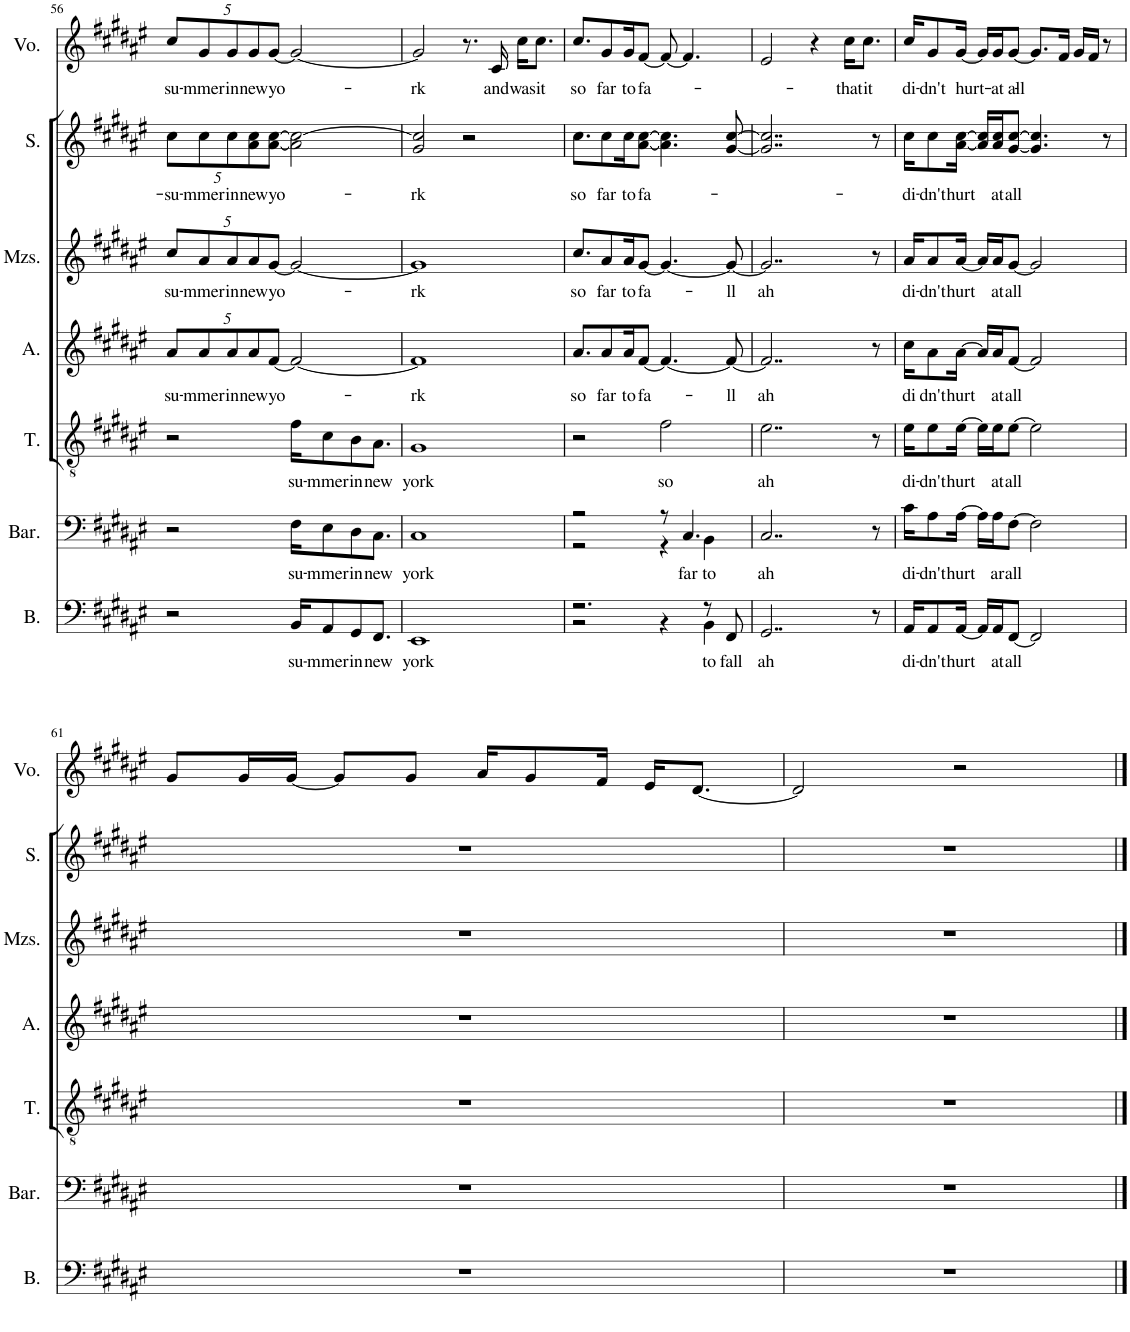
**kern	**text	**kern	**text	**kern	**text	**kern	**text	**kern	**text	**kern	**text	**kern	**text
*part7	*part7	*part6	*part6	*part5	*part5	*part4	*part4	*part3	*part3	*part2	*part2	*part1	*part1
*staff7	*staff7	*staff6	*staff6	*staff5	*staff5	*staff4	*staff4	*staff3	*staff3	*staff2	*staff2	*staff1	*staff1
*I"Bass	*	*I"Baritone	*	*I"Tenor	*	*I"Alto	*	*I"Mezzo-soprano	*	*I"Soprano	*	*I"Voice	*
*I'B.	*	*I'Bar.	*	*I'T.	*	*I'A.	*	*I'Mzs.	*	*I'S.	*	*I'Vo.	*
!!LO:PB:g=z
*clefF4	*	*clefF4	*	*clefGv2	*	*clefG2	*	*clefG2	*	*clefG2	*	*clefG2	*
*k[f#c#g#d#a#e#]	*	*k[f#c#g#d#a#e#]	*	*k[f#c#g#d#a#e#]	*	*k[f#c#g#d#a#e#]	*	*k[f#c#g#d#a#e#]	*	*k[f#c#g#d#a#e#]	*	*k[f#c#g#d#a#e#]	*
*M4/4	*	*M4/4	*	*M4/4	*	*M4/4	*	*M4/4	*	*M4/4	*	*M4/4	*
*	*	*	*	*	*	*Xbrackettup	*	*	*	*	*	*	*
=56	=56	=56	=56	=56	=56	=56	=56	=56	=56	=56	=56	=56	=56
!	!	!	!	!	!	!	!LO:LY:b	!	!	!	!	!	!
*	*	*	*	*	*	*	*	*Xbrackettup	*	*	*	*	*
!	!	!	!	!	!	!	!	!	!LO:LY:b	!	!	!	!
*	*	*	*	*	*	*	*	*	*	*Xbrackettup	*	*	*
!	!	!	!	!	!	!	!	!	!	!	!LO:LY:b	!	!
*	*	*	*	*	*	*	*	*	*	*	*	*Xbrackettup	*
!	!	!	!	!	!	!	!	!	!	!	!	!	!LO:LY:b
2r	.	2r	.	2r	.	10a#/L	su-	10cc#/L	su-	10cc#\L	su-	10cc#/L	su-
!	!	!	!	!	!	!	!LO:LY:b	!	!LO:LY:b	!	!LO:LY:b	!	!LO:LY:b
.	.	.	.	.	.	10a#/	-mmer	10a#/	-mmer	10cc#\	-mmer	10g#/	-mmer
!	!	!	!	!	!	!	!LO:LY:b	!	!LO:LY:b	!	!LO:LY:b	!	!LO:LY:b
.	.	.	.	.	.	10a#/	in	10a#/	in	10cc#\	in	10g#/	in
!	!	!	!	!	!	!	!LO:LY:b	!	!LO:LY:b	!	!LO:LY:b	!	!LO:LY:b
.	.	.	.	.	.	10a#/	new	10a#/	new	10a#\ 10cc#\	new	10g#/	new
!	!	!	!	!	!	!	!LO:LY:b	!	!LO:LY:b	!	!LO:LY:b	!	!LO:LY:b
.	.	.	.	.	.	[10f#/J	yo-	[10g#/J	yo-	[10a#\ [10cc#\J	yo-	[10g#/J	yo-
!	!LO:LY:b	!	!LO:LY:b	!	!LO:LY:b	!	!	!	!	!	!	!	!
16BB/KL	su-	16F#\KL	su-	16f#\KL	su-	2f#/_	.	2g#/_	.	2a#\] 2cc#\_	.	2g#/_	.
!	!LO:LY:b	!	!LO:LY:b	!	!LO:LY:b	!	!	!	!	!	!	!	!
8AA#/	-mmer	8E#\	-mmer	8c#\	-mmer	.	.	.	.	.	.	.	.
!	!LO:LY:b	!	!LO:LY:b	!	!LO:LY:b	!	!	!	!	!	!	!	!
8GG#/	in	8D#\	in	8B\	in	.	.	.	.	.	.	.	.
!	!LO:LY:b	!	!LO:LY:b	!	!LO:LY:b	!	!	!	!	!	!	!	!
8.FF#/J	new	8.C#\J	new	8.A#\J	new	.	.	.	.	.	.	.	.
=57	=57	=57	=57	=57	=57	=57	=57	=57	=57	=57	=57	=57	=57
!	!LO:LY:b	!	!LO:LY:b	!	!LO:LY:b	!	!LO:LY:b	!	!LO:LY:b	!	!LO:LY:b	!	!LO:LY:b
1EE#	york	1C#	york	1G#	york	1f#]	-rk	1g#]	-rk	2g#/ 2cc#/]	-rk	2g#/]	rk
.	.	.	.	.	.	.	.	.	.	2r	.	8.r	.
!	!	!	!	!	!	!	!	!	!	!	!	!	!LO:LY:b
.	.	.	.	.	.	.	.	.	.	.	.	16c#/	-and
!	!	!	!	!	!	!	!	!	!	!	!	!	!LO:LY:b
.	.	.	.	.	.	.	.	.	.	.	.	16cc#\KL	was
!	!	!	!	!	!	!	!	!	!	!	!	!	!LO:LY:b
.	.	.	.	.	.	.	.	.	.	.	.	8.cc#\J	it
=58	=58	=58	=58	=58	=58	=58	=58	=58	=58	=58	=58	=58	=58
*^	*	*^	*	*	*	*	*	*	*	*	*	*	*
!	!	!	!	!	!	!	!	!	!LO:LY:b	!	!LO:LY:b	!	!LO:LY:b	!	!LO:LY:b
2.r	2r	.	2r	2r	.	2r	.	8.a#/L	so	8.cc#/L	so	8.cc#\L	so	8.cc#/L	so
!	!	!	!	!	!	!	!	!	!LO:LY:b	!	!LO:LY:b	!	!LO:LY:b	!	!LO:LY:b
.	.	.	.	.	.	.	.	8a#/	far	8a#/	far	8cc#\	far	8g#/	far
!	!	!	!	!	!	!	!	!	!LO:LY:b	!	!LO:LY:b	!	!LO:LY:b	!	!LO:LY:b
.	.	.	.	.	.	.	.	16a#/K	to	16a#/K	to	16cc#\K	to	16g#/K	to
!	!	!	!	!	!	!	!	!	!LO:LY:b	!	!LO:LY:b	!	!LO:LY:b	!	!LO:LY:b
.	.	.	.	.	.	.	.	[8f#/J	fa-	[8g#/J	fa-	[8a#\ [8cc#\J	fa-	[8f#/J	fa-
!	!	!	!	!	!	!	!LO:LY:b	!	!	!	!	!	!	!	!
.	4r	.	8r	4r	.	2f#\	so	4.f#/_	.	4.g#/_	.	4.a#\] 4.cc#\]	.	8f#/_	.
!	!	!	!	!	!LO:LY:b	!	!	!	!	!	!	!	!	!	!
.	.	.	4.C#/	.	far	.	.	.	.	.	.	.	.	4.f#/]	.
!	!	!LO:LY:b	!	!	!LO:LY:b	!	!	!	!	!	!	!	!	!	!
8r	4BB\	to	.	4BB\	to	.	.	.	.	.	.	.	.	.	.
!	!	!LO:LY:b	!	!	!	!	!	!	!LO:LY:b	!	!LO:LY:b	!	!	!	!
8FF#/	.	fall	.	.	.	.	.	8f#/_	-ll	8g#/_	-ll	[8g#/ [8cc#/	.	.	.
*v	*v	*	*	*	*	*	*	*	*	*	*	*	*	*	*
*	*	*v	*v	*	*	*	*	*	*	*	*	*	*	*
=59	=59	=59	=59	=59	=59	=59	=59	=59	=59	=59	=59	=59	=59
!	!LO:LY:b	!	!LO:LY:b	!	!LO:LY:b	!	!LO:LY:b	!	!LO:LY:b	!	!	!	!
2..GG#/	ah	2..C#/	ah	2..e#\	ah	2..f#/]	ah	2..g#/]	ah	2..g#/] 2..cc#/]	.	2e#/	.
.	.	.	.	.	.	.	.	.	.	.	.	4r	.
!	!	!	!	!	!	!	!	!	!	!	!	!	!LO:LY:b
.	.	.	.	.	.	.	.	.	.	.	.	16cc#\KL	that
!	!	!	!	!	!	!	!	!	!	!	!	!	!LO:LY:b
.	.	.	.	.	.	.	.	.	.	.	.	8.cc#\J	it
8r	.	8r	.	8r	.	8r	.	8r	.	8r	.	.	.
=60	=60	=60	=60	=60	=60	=60	=60	=60	=60	=60	=60	=60	=60
!	!LO:LY:b	!	!LO:LY:b	!	!LO:LY:b	!	!LO:LY:b	!	!LO:LY:b	!	!LO:LY:b	!	!LO:LY:b
16AA#/KL	di-	16c#\KL	di-	16e#\KL	di-	16cc#\KL	di	16a#/KL	di-	16cc#\KL	di-	16cc#/KL	di-
!	!LO:LY:b	!	!LO:LY:b	!	!LO:LY:b	!	!LO:LY:b	!	!LO:LY:b	!	!LO:LY:b	!	!LO:LY:b
8AA#/	-dn't	8A#\	-dn't	8e#\	-dn't	8a#\	dn't	8a#/	-dn't	8cc#\	-dn't	8g#/	-dn't
!	!LO:LY:b	!	!LO:LY:b	!	!LO:LY:b	!	!LO:LY:b	!	!LO:LY:b	!	!LO:LY:b	!	!LO:LY:b
[16AA#/Jk	hurt	[16A#\Jk	hurt	[16e#\Jk	hurt	[16a#\Jk	hurt	[16a#/Jk	hurt	[16a#\ [16cc#\Jk	hurt	[16g#/Jk	hurt-
16AA#/LL]	.	16A#\LL]	.	16e#\LL]	.	16a#/LL]	.	16a#/LL]	.	16a#/] 16cc#/]LL	.	16g#/LL]	.
!	!LO:LY:b	!	!LO:LY:b	!	!LO:LY:b	!	!LO:LY:b	!	!LO:LY:b	!	!LO:LY:b	!	!LO:LY:b
16AA#/J	at	16A#\J	ar	16e#\J	at	16a#/J	at	16a#/J	at	16a#/ 16cc#/J	at	16g#/J	-at
!	!LO:LY:b	!	!LO:LY:b	!	!LO:LY:b	!	!LO:LY:b	!	!LO:LY:b	!	!LO:LY:b	!	!LO:LY:b
[8FF#/J	all	[8F#\J	all	[8e#\J	all	[8f#/J	all	[8g#/J	all	[8g#/ [8cc#/J	all	[8g#/J	all-
2FF#/]	.	2F#\]	.	2e#\]	.	2f#/]	.	2g#/]	.	4.g#/] 4.cc#/]	.	8.g#/L]	.
.	.	.	.	.	.	.	.	.	.	.	.	16f#/Jk	.
.	.	.	.	.	.	.	.	.	.	.	.	16g#/LL	.
.	.	.	.	.	.	.	.	.	.	.	.	16f#/JJ	.
.	.	.	.	.	.	.	.	.	.	8r	.	8r	.
!!LO:LB:g=z
=61	=61	=61	=61	=61	=61	=61	=61	=61	=61	=61	=61	=61	=61
1r	.	1r	.	1r	.	1r	.	1r	.	1r	.	8g#/L	.
.	.	.	.	.	.	.	.	.	.	.	.	16g#/L	.
.	.	.	.	.	.	.	.	.	.	.	.	[16g#/JJ	.
.	.	.	.	.	.	.	.	.	.	.	.	8g#/L]	.
.	.	.	.	.	.	.	.	.	.	.	.	8g#/J	.
.	.	.	.	.	.	.	.	.	.	.	.	16a#/KL	.
.	.	.	.	.	.	.	.	.	.	.	.	8g#/	.
.	.	.	.	.	.	.	.	.	.	.	.	16f#/Jk	.
.	.	.	.	.	.	.	.	.	.	.	.	16e#/KL	.
.	.	.	.	.	.	.	.	.	.	.	.	[8.d#/J	.
=62	=62	=62	=62	=62	=62	=62	=62	=62	=62	=62	=62	=62	=62
1r	.	1r	.	1r	.	1r	.	1r	.	1r	.	2d#/]	.
.	.	.	.	.	.	.	.	.	.	.	.	2r	.
==	==	==	==	==	==	==	==	==	==	==	==	==	==
*-	*-	*-	*-	*-	*-	*-	*-	*-	*-	*-	*-	*-	*-
